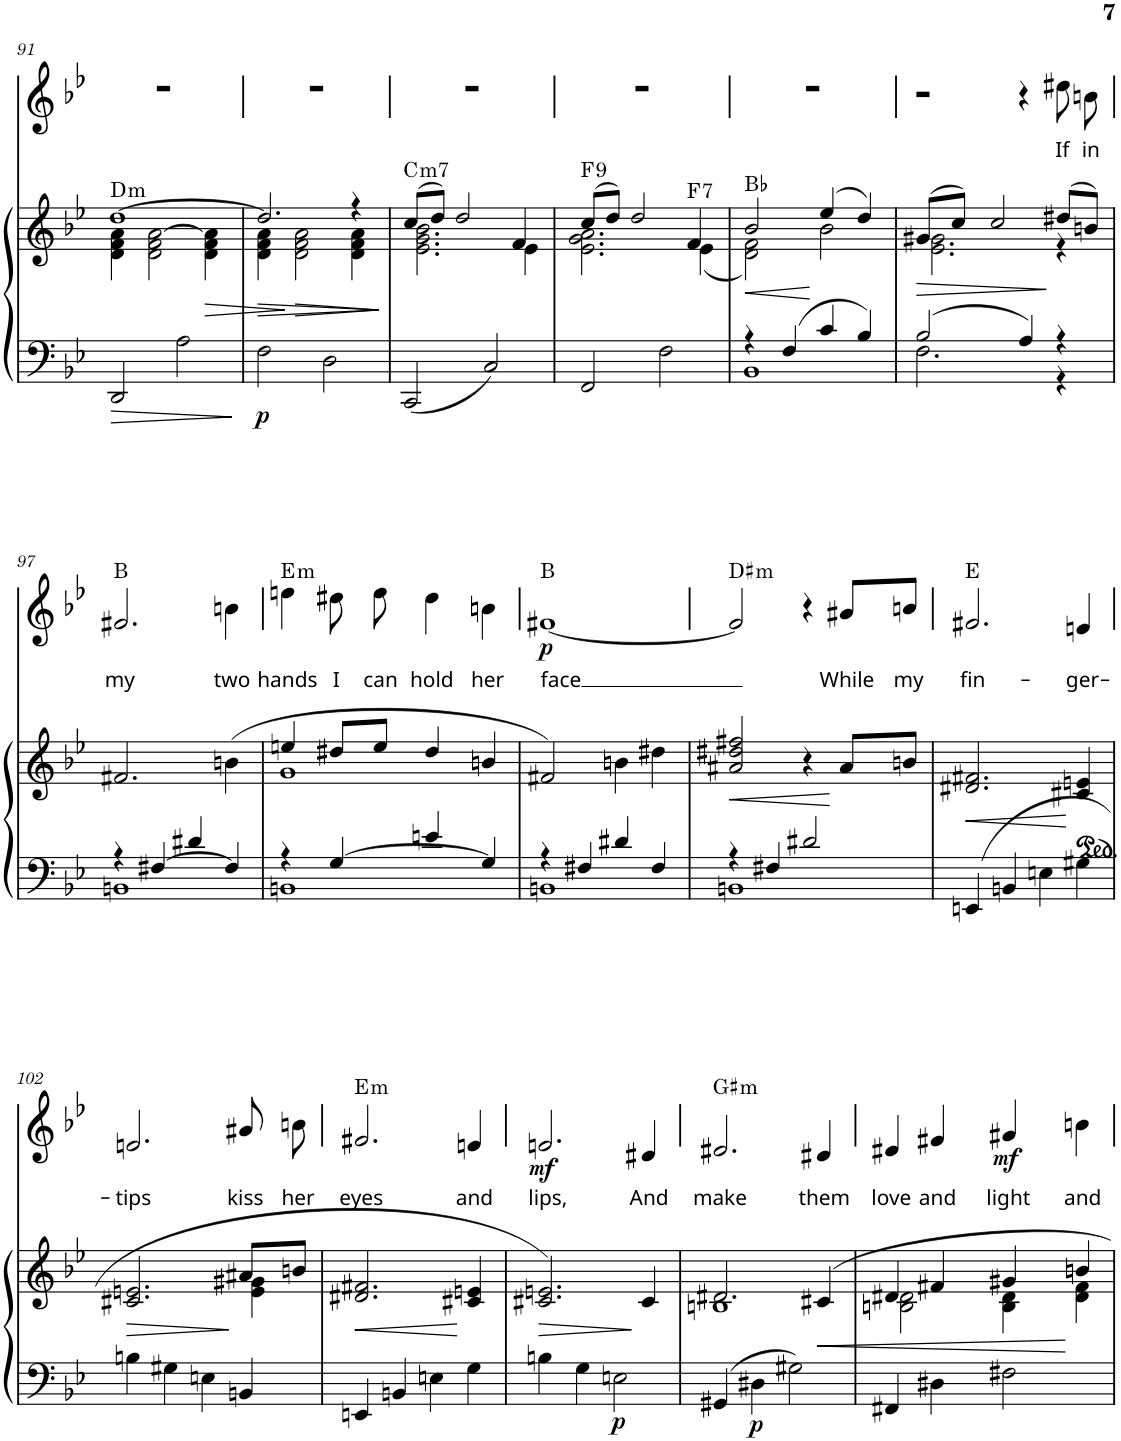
**kern	**kern	**dynam	**harte	**kern	**text	**dynam	**harte
*part2	*part2	*part2	*part2	*part1	*part1	*part1	*part1
*staff3	*staff2	*staff2/3	*	*staff1	*staff1	*staff1	*
*I"Piano	*	*	*	*I"Voice	*	*	*
*I'Pno	*	*	*	*I'V	*	*	*
!!LO:PB:g=z
*clefF4	*clefG2	*	*	*clefG2	*	*	*
*k[b-e-]	*k[b-e-]	*	*	*k[b-e-]	*	*	*
*M2/2	*M2/2	*	*	*M2/2	*	*	*
*met(c|)	*met(c|)	*	*	*met(c|)	*	*	*
=91	=91	=91	=91	=91	=91	=91	=91
!	!	!LO:HP:b=2	!LO:H:kt=m	!	!	!	!
*	*^	*	*	*	*	*	*
2DD/	[1dd	4d\ 4f\ 4a\	>	D:min	1r	.	.	.
.	.	2d\ 2f\ [>2a\	.	.	.	.	.	.
2A\	.	.	.	.	.	.	.	.
!	!	!	!LO:HP:b	!	!	!	!	!
.	.	4d\ 4f\ 4a\]	>	.	.	.	.	.
=92	=92	=92	=92	=92	=92	=92	=92	=92
!	!	!	!LO:HP:b	!	!	!	!	!
!	!	!	!LO:DY:n=1:b=2	!	!	!	!	!
2F\	2.dd/]	4d\ 4f\ 4a\	> p	.	1r	.	.	.
.	.	2d\ 2f\ 2a\	]	.	.	.	.	.
2D\	.	.	.	.	.	.	.	.
.	4r	4d\ 4f\ 4a\	.	.	.	.	.	.
*	*v	*v	*	*	*	*	*	*
.	.	] ]	.	.	.	.	.
=93	=93	=93	=93	=93	=93	=93	=93
*	*^	*	*	*	*	*	*
!	!	!	!	!LO:H:kt=m7	!	!	!	!
2CC/	(>8cc/L	2.e-\ 2.g\ 2.b-\	.	C:min7	1r	.	.	.
.	8dd/J)	.	.	.	.	.	.	.
.	2dd/	.	.	.	.	.	.	.
2C/	.	.	.	.	.	.	.	.
.	4f/	4e-\	.	.	.	.	.	.
=94	=94	=94	=94	=94	=94	=94	=94	=94
!	!	!	!	!LO:H:kt=9	!	!	!	!
2FF/	(>8cc/L	2.e-\ 2.g\ 2.a\	.	F:9	1r	.	.	.
.	8dd/J)	.	.	.	.	.	.	.
.	2dd/	.	.	.	.	.	.	.
2F\	.	.	.	.	.	.	.	.
!	!	!	!	!LO:H:kt=7	!	!	!	!
.	4f/	(<4e-\	.	F:7	.	.	.	.
=95	=95	=95	=95	=95	=95	=95	=95	=95
*^	*	*	*	*	*	*	*	*
!	!	!	!	!LO:HP:b	!	!	!	!	!
4r	1BB-	2b-/	2d\ 2f\)	<	Bb:maj	1r	.	.	.
4F/	.	.	.	.	.	.	.	.	.
4c/	.	(>4ee-/	2b-\	[	.	.	.	.	.
4B-/	.	4dd/)	.	.	.	.	.	.	.
=96	=96	=96	=96	=96	=96	=96	=96	=96	=96
!	!	!	!	!LO:HP:b	!	!	!	!	!
2B-/	2.F\	(>8g#X/L	2.e-\ 2.g#\	>	.	2r	.	.	.
.	.	8cc/J)	.	.	.	.	.	.	.
.	.	2cc/	.	.	.	.	.	.	.
4A/	.	.	.	.	.	4r	.	.	.
!	!	!	!	!	!	!	!LO:LY:b	!	!
4r	4r	(>8dd#X/L	4r	]	.	8dd#X\	If	.	.
!	!	!	!	!	!	!	!LO:LY:b	!	!
.	.	8bn/J)	.	.	.	8bn\	in	.	.
*	*	*v	*v	*	*	*	*	*	*
!!LO:LB:g=z
=97	=97	=97	=97	=97	=97	=97	=97	=97
!	!	!	!	!	!	!LO:LY:b	!	!
4r	1BBn	2.f#X/	.	.	2.f#X/	my	.	B:maj
[>4F#X/	.	.	.	.	.	.	.	.
4d#X/	.	.	.	.	.	.	.	.
!	!	!	!	!	!	!LO:LY:b	!	!
4F#/]	.	(>4bn\	.	.	4bn\	two	.	.
=98	=98	=98	=98	=98	=98	=98	=98	=98
*	*	*^	*	*	*	*	*	*
!	!	!	!	!	!	!	!LO:LY:b	!	!LO:H:kt=m
4r	1BBn	4een/	1g	.	.	4een\	hands	.	E:min
!	!	!	!	!	!	!	!LO:LY:b	!	!
[>4G/	.	8dd#X/L	.	.	.	8dd#X\	I	.	.
!	!	!	!	!	!	!	!LO:LY:b	!	!
.	.	8ee/J	.	.	.	8ee\	can	.	.
!	!	!	!	!	!	!	!LO:LY:b	!	!
4en/	.	4dd#/	.	.	.	4dd#\	hold	.	.
!	!	!	!	!	!	!	!LO:LY:b	!	!
4G/]	.	4bn/	.	.	.	4bn\	her	.	.
*	*	*v	*v	*	*	*	*	*	*
=99	=99	=99	=99	=99	=99	=99	=99	=99
!	!	!	!	!	!	!LO:LY:b	!LO:DY:b	!
4r	1BBn	2f#X/)	.	.	[1f#X	face	p	B:maj
4F#X/	.	.	.	.	.	.	.	.
4d#X/	.	4bn\	.	.	.	.	.	.
4F#/	.	4dd#X\	.	.	.	.	.	.
=100	=100	=100	=100	=100	=100	=100	=100	=100
!	!	!	!LO:HP:b	!	!	!	!	!LO:H:kt=m
4r	1BBn	2a#X/ 2dd#X/ 2ff#X/	<	.	2f#/]	.	.	D#:min
4F#X/	.	.	.	.	.	.	.	.
2d#X/	.	4r	.	.	4r	.	.	.
!	!	!	!	!	!	!LO:LY:b	!	!
.	.	8a#/L	[	.	8a#X/L	While	.	.
!	!	!	!	!	!	!LO:LY:b	!	!
.	.	8bn/J	.	.	8bn/J	my	.	.
*v	*v	*	*	*	*	*	*	*
=101	=101	=101	=101	=101	=101	=101	=101
!	!	!LO:HP:b	!	!	!LO:LY:b	!	!
(>4EEn/	2.d#X/ 2.f#X/	<	.	2.f#X/	fin-	.	E:maj
4BBn/	.	.	.	.	.	.	.
4En\	.	.	.	.	.	.	.
!	!	!	!	!	!LO:LY:b	!	!
4G#X\	4c#X/ 4en/	[	.	4en/	-ger-	.	.
!!LO:LB:g=z
=102	=102	=102	=102	=102	=102	=102	=102
!	!	!LO:HP:b	!	!	!LO:LY:b	!	!
*	*^	*	*	*	*	*	*
4Bn\	2.c#X/ 2.en/	2.ryy	>	.	2.en/	-tips	.	.
4G#X\	.	.	.	.	.	.	.	.
4En\	.	.	.	.	.	.	.	.
!	!	!	!	!	!	!LO:LY:b	!	!
4BBn/	8a#X/L	4e\ 4g#X\	]	.	8a#X/	kiss	.	.
!	!	!	!	!	!	!LO:LY:b	!	!
.	8bn/J	.	.	.	8bn\	her	.	.
*	*v	*v	*	*	*	*	*	*
=103	=103	=103	=103	=103	=103	=103	=103
!	!	!LO:HP:b	!	!	!LO:LY:b	!	!LO:H:kt=m
4EEn/	2.d#X/ 2.f#X/	<	.	2.f#X/	eyes	.	E:min
4BBn/	.	.	.	.	.	.	.
4En\	.	.	.	.	.	.	.
!	!	!	!	!	!LO:LY:b	!	!
4G\	4c#X/ 4en/	[	.	4en/	and	.	.
=104	=104	=104	=104	=104	=104	=104	=104
!	!	!LO:HP:b	!	!	!LO:LY:b	!LO:DY:b	!
4Bn\	2.c#X/ 2.en/)	>	.	2.en/	lips,	mf	.
4G\	.	.	.	.	.	.	.
!	!	!LO:DY:b=2	!	!	!	!	!
2En\	.	p	.	.	.	.	.
!	!	!	!	!	!LO:LY:b	!	!
.	4c#/	]	.	4c#X/	And	.	.
=105	=105	=105	=105	=105	=105	=105	=105
*	*^	*	*	*	*	*	*
!	!	!	!	!	!	!LO:LY:b	!	!LO:H:kt=m
4GG#X/	2.d#X/	1Bn	.	.	2.d#X/	make	.	G#:min
!	!	!	!LO:DY:b=2	!	!	!	!	!
4D#X\	.	.	p	.	.	.	.	.
2G#X\	.	.	.	.	.	.	.	.
!	!	!	!LO:HP:b	!	!	!LO:LY:b	!	!
.	4c#X/	.	<	.	4c#X/	them	.	.
=106	=106	=106	=106	=106	=106	=106	=106	=106
!	!	!	!	!	!	!LO:LY:b	!	!
4FF#X/	4d#X/	2Bn\ 2d#\	.	.	4d#X/	love	.	.
!	!	!	!	!	!	!LO:LY:b	!	!
4D#X\	4f#X/	.	.	.	4f#X/	and	.	.
!	!	!	!	!	!	!LO:LY:b	!LO:DY:b	!
2F#X\	4g#X/	4B\ 4d#\	.	.	4g#X/	light	mf	.
!	!	!	!	!	!	!LO:LY:b	!	!
.	4bn/	4d#\ 4f#\	[	.	4bn\	and	.	.
*	*v	*v	*	*	*	*	*	*
=	=	=	=	=	=	=	=
*-	*-	*-	*-	*-	*-	*-	*-
